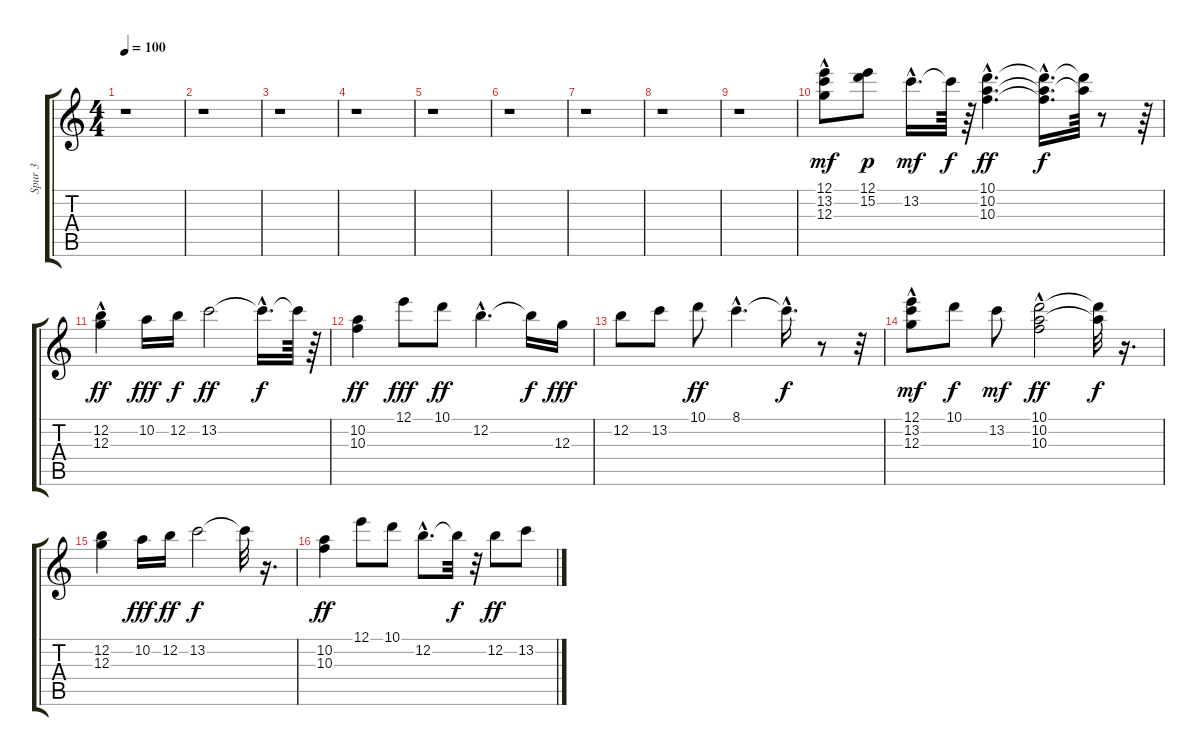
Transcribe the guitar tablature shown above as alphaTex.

\track ("Spur 3" "Spur 3") {instrument acousticguitarnylon}
\staff {score tabs}
\tuning (E4 B3 G3 D3 A2 E2) {hide}
\ts (4 4)
\tempo 100
\clef g2
\ks c
r.1{dy f} |
r.1 |
r.1 |
r.1 |
r.1 |
r.1 |
r.1 |
r.1 |
r.1 |
(12.1{hac} 13.2 12.3{hac}).8{dy mf} (12.1 15.2).8{dy p} 13.2{hac}.16{d dy mf} 13.2{t}.64{dy f} r.64 (10.1{hac} 10.2{hac} 10.3{hac}).4{d dy ff} (10.1{hac t} 10.2{hac t} 10.3{t}).16{d dy f} (10.1{t} 10.2{t}).64 r.8 r.64 |
(12.2{hac} 12.3).4{dy ff} 10.2.16{dy fff} 12.2.16{dy f} 13.2.2{dy ff} 13.2{hac t}.16{d dy f} 13.2{t}.64 r.64 |
(10.2 10.3).4{dy ff} 12.1.8{dy fff} 10.1.8{dy ff} 12.2{hac}.4{d} 12.2{t}.16{dy f} 12.3.16{dy fff} |
12.2.8 13.2.8 10.1.8{dy ff} 8.1{hac}.4{d} 8.1{hac t}.16{d dy f} r.8 r.32 |
(12.1{hac} 13.2 12.3).8{dy mf} 10.1.8{dy f} 13.2.8{dy mf} (10.1 10.2 10.3{hac}).2{dy ff} (10.1{t} 10.2{t}).32{dy f} r.16{d} |
(12.2 12.3).4 10.2.16{dy fff} 12.2.16{dy ff} 13.2.2{dy f} 13.2{t}.32 r.16{d} |
(10.2 10.3).4{dy ff} 12.1.8 10.1.8 12.2{hac}.8{d} 12.2{t}.32{dy f} r.32 12.2.8{dy ff} 13.2.8
